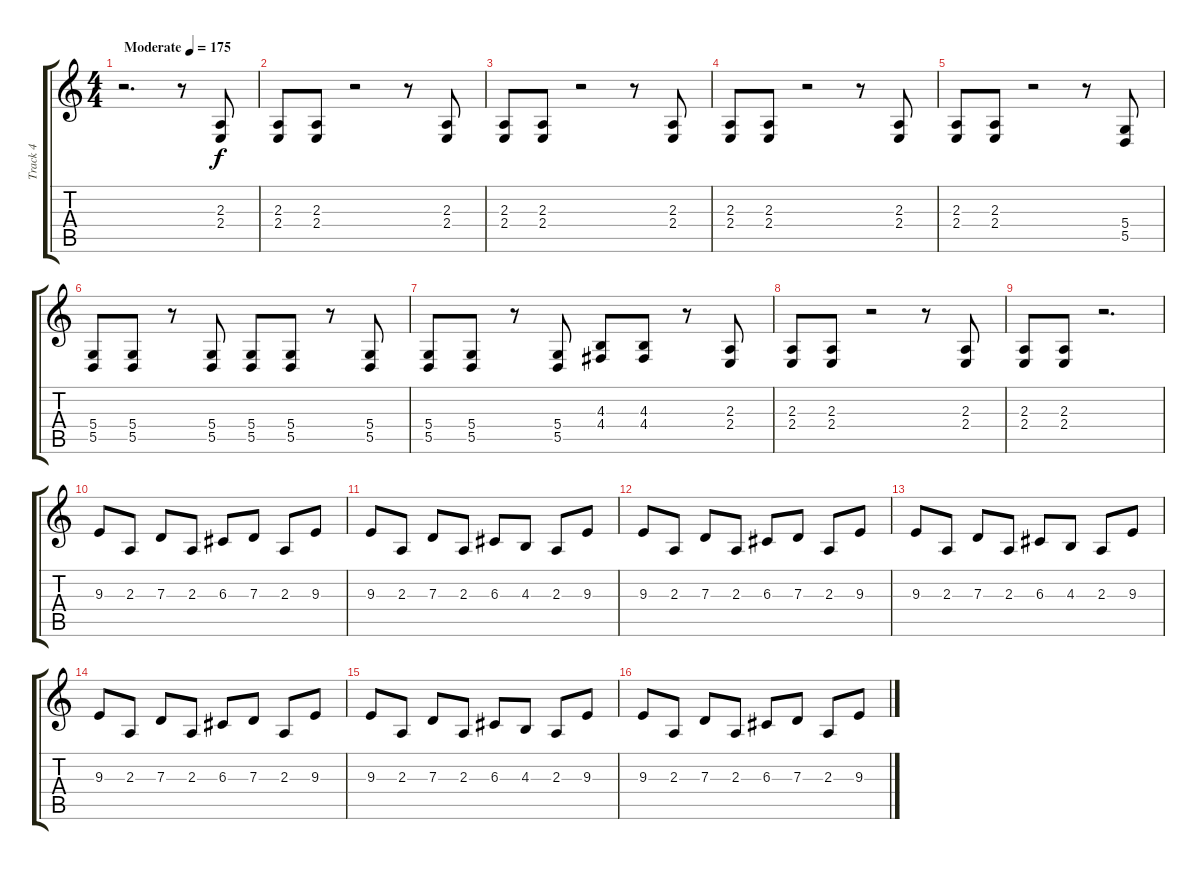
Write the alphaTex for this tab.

\track ("Track 4" "Track 4") {instrument lead5charang}
\staff {score tabs}
\tuning (E4 B3 G3 D3 A2 D2) {hide}
\ts (4 4)
\tempo (175 "Moderate")
\clef g2
\ks c
r.2{d dy f instrument lead5charang} r.8 (2.3 2.4).8 |
(2.3 2.4).8 (2.3 2.4).8 r.2 r.8 (2.3 2.4).8 |
(2.3 2.4).8 (2.3 2.4).8 r.2 r.8 (2.3 2.4).8 |
(2.3 2.4).8 (2.3 2.4).8 r.2 r.8 (2.3 2.4).8 |
(2.3 2.4).8 (2.3 2.4).8 r.2 r.8 (5.4 5.5).8 |
(5.4 5.5).8 (5.4 5.5).8 r.8 (5.4 5.5).8 (5.4 5.5).8 (5.4 5.5).8 r.8 (5.4 5.5).8 |
(5.4 5.5).8 (5.4 5.5).8 r.8 (5.4 5.5).8 (4.3 4.4).8 (4.3 4.4).8 r.8 (2.3 2.4).8 |
(2.3 2.4).8 (2.3 2.4).8 r.2 r.8 (2.3 2.4).8 |
(2.3 2.4).8 (2.3 2.4).8 r.2{d} |
9.3.8 2.3.8 7.3.8 2.3.8 6.3.8 7.3.8 2.3.8 9.3.8 |
9.3.8 2.3.8 7.3.8 2.3.8 6.3.8 4.3.8 2.3.8 9.3.8 |
9.3.8 2.3.8 7.3.8 2.3.8 6.3.8 7.3.8 2.3.8 9.3.8 |
9.3.8 2.3.8 7.3.8 2.3.8 6.3.8 4.3.8 2.3.8 9.3.8 |
9.3.8 2.3.8 7.3.8 2.3.8 6.3.8 7.3.8 2.3.8 9.3.8 |
9.3.8 2.3.8 7.3.8 2.3.8 6.3.8 4.3.8 2.3.8 9.3.8 |
9.3.8 2.3.8 7.3.8 2.3.8 6.3.8 7.3.8 2.3.8 9.3.8
